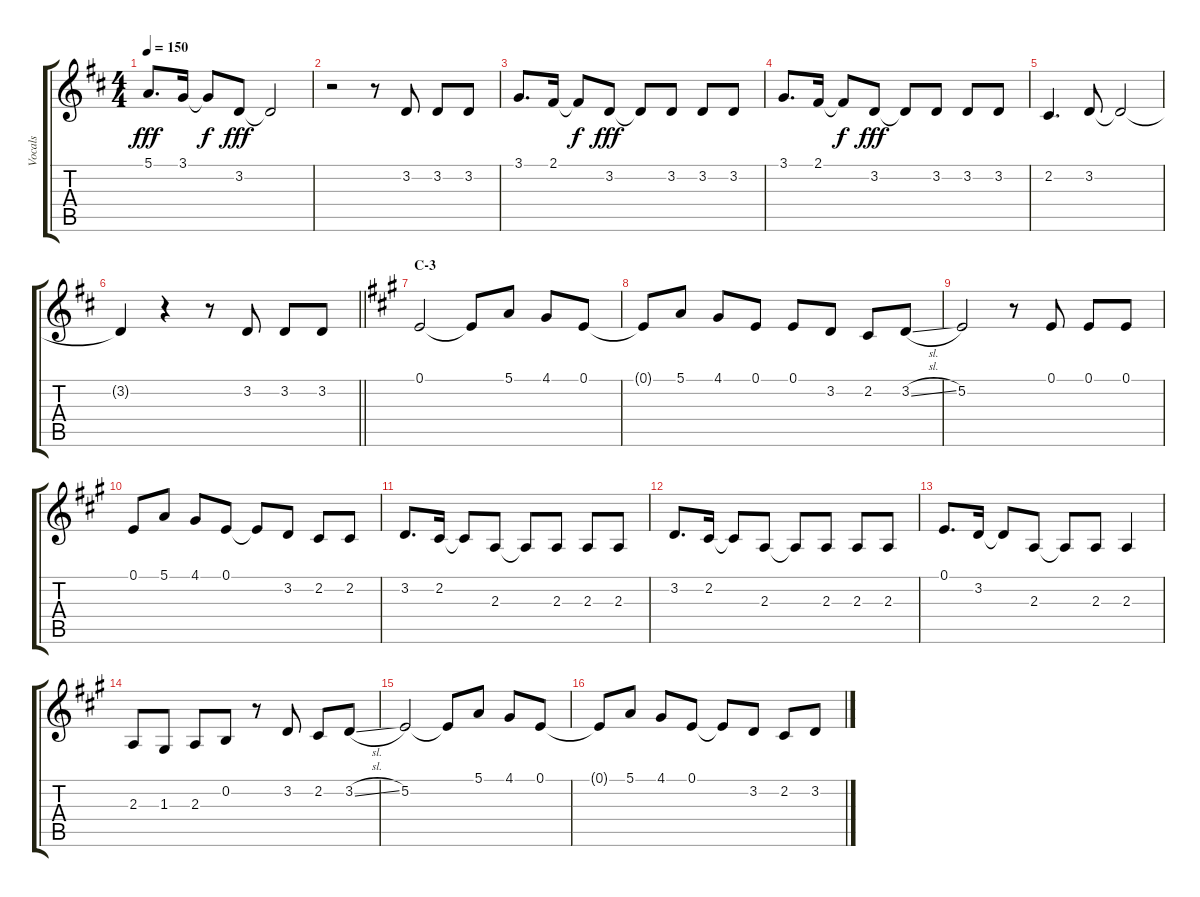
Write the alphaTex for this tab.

\track ("Vocals" "Vocals") {instrument voiceoohs}
\staff {score tabs}
\tuning (E4 B3 G3 D3 A2 E2) {hide}
\ts (4 4)
\tempo 150
\clef g2
\ks d
5.1.8{d dy fff} 3.1.16 3.1{t}.8{dy f} 3.2.8{dy fff} 3.2{t}.2 |
r.2 r.8 3.2.8 3.2.8 3.2.8 |
3.1.8{d} 2.1.16 2.1{t}.8{dy f} 3.2.8{dy fff} 3.2{t}.8 3.2.8 3.2.8 3.2.8 |
3.1.8{d} 2.1.16 2.1{t}.8{dy f} 3.2.8{dy fff} 3.2{t}.8 3.2.8 3.2.8 3.2.8 |
2.2.4{d} 3.2.8 3.2{t}.2 |
\barLineRight lightlight
3.2{t}.4 r.4 r.8 3.2.8 3.2.8 3.2.8 |
\section ("" "C-3")
\ks a
0.1.2 0.1{t}.8 5.1.8 4.1.8 0.1.8 |
0.1{t}.8 5.1.8 4.1.8 0.1.8 0.1.8 3.2.8 2.2.8 3.2{sl}.8 |
5.2.2 r.8 0.1.8 0.1.8 0.1.8 |
0.1.8 5.1.8 4.1.8 0.1.8 0.1{t}.8 3.2.8 2.2.8 2.2.8 |
3.2.8{d} 2.2.16 2.2{t}.8 2.3.8 2.3{t}.8 2.3.8 2.3.8 2.3.8 |
3.2.8{d} 2.2.16 2.2{t}.8 2.3.8 2.3{t}.8 2.3.8 2.3.8 2.3.8 |
0.1.8{d} 3.2.16 3.2{t}.8 2.3.8 2.3{t}.8 2.3.8 2.3.4 |
2.3.8 1.3.8 2.3.8 0.2.8 r.8 3.2.8 2.2.8 3.2{sl}.8 |
5.2.2 5.2{t}.8 5.1.8 4.1.8 0.1.8 |
0.1{t}.8 5.1.8 4.1.8 0.1.8 0.1{t}.8 3.2.8 2.2.8 3.2.8
